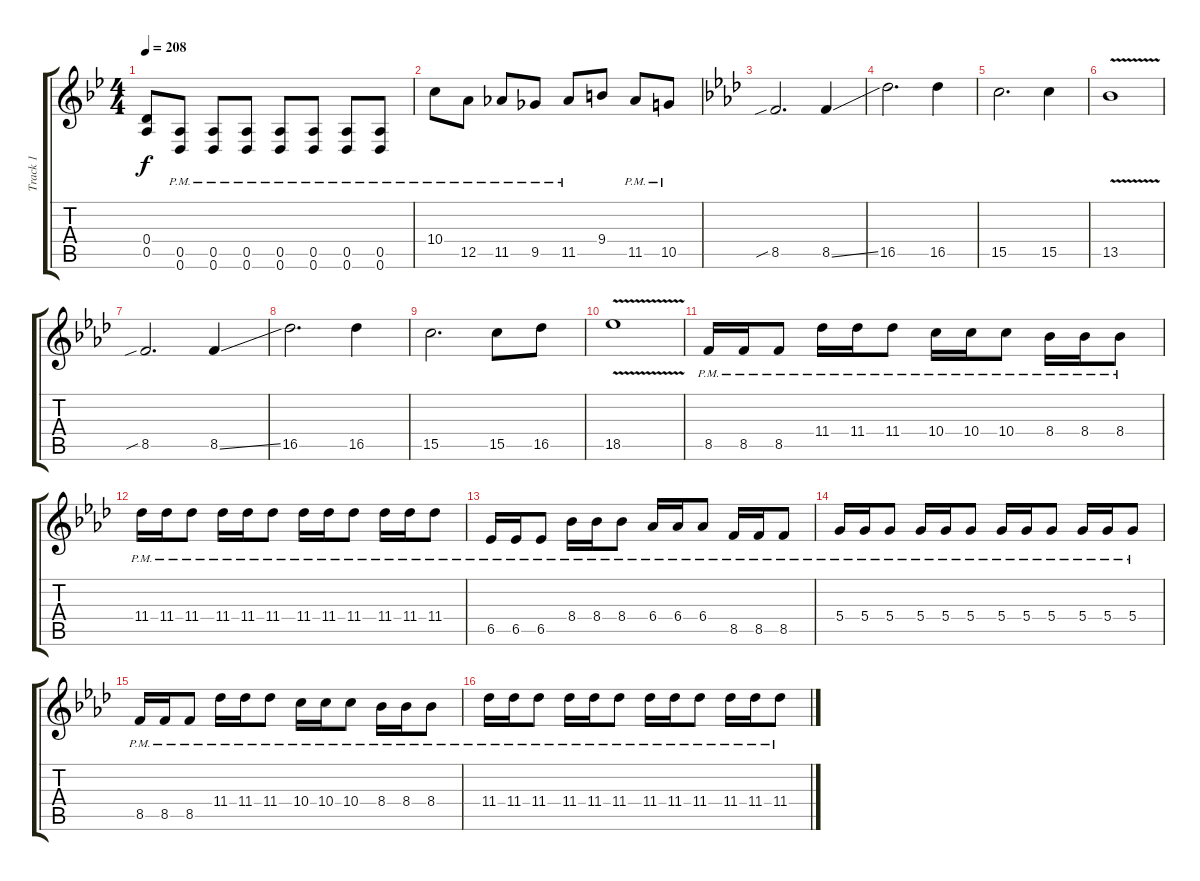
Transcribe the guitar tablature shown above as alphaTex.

\track ("Track 1" "Track 1") {instrument distortionguitar}
\staff {score tabs}
\tuning (E4 B3 G3 D3 A2 D2) {hide}
\ts (4 4)
\tempo 208
\clef g2
\ks bb
(0.4 0.5).8{dy f} (0.5{pm} 0.6{pm}).8 (0.5{pm} 0.6{pm}).8 (0.5{pm} 0.6{pm}).8 (0.5{pm} 0.6{pm}).8 (0.5{pm} 0.6{pm}).8 (0.5{pm} 0.6{pm}).8 (0.5{pm} 0.6{pm}).8 |
10.4{pm}.8 12.5{pm}.8 11.5{pm}.8 9.5{pm}.8 11.5{pm}.8 9.4.8 11.5{pm}.8 10.5{pm}.8 |
\ks ab
8.5{sib}.2{d} 8.5{ss}.4 |
16.5.2{d} 16.5.4 |
15.5.2{d} 15.5.4 |
13.5{v}.1 |
8.5{sib}.2{d} 8.5{ss}.4 |
16.5.2{d} 16.5.4 |
15.5.2{d} 15.5.8 16.5.8 |
18.5{v}.1 |
8.5{pm}.16 8.5{pm}.16 8.5{pm}.8 11.4{pm}.16 11.4{pm}.16 11.4{pm}.8 10.4{pm}.16 10.4{pm}.16 10.4{pm}.8 8.4{pm}.16 8.4{pm}.16 8.4{pm}.8 |
11.4{pm}.16 11.4{pm}.16 11.4{pm}.8 11.4{pm}.16 11.4{pm}.16 11.4{pm}.8 11.4{pm}.16 11.4{pm}.16 11.4{pm}.8 11.4{pm}.16 11.4{pm}.16 11.4{pm}.8 |
6.5{pm}.16 6.5{pm}.16 6.5{pm}.8 8.4{pm}.16 8.4{pm}.16 8.4{pm}.8 6.4{pm}.16 6.4{pm}.16 6.4{pm}.8 8.5{pm}.16 8.5{pm}.16 8.5{pm}.8 |
5.4{pm}.16 5.4{pm}.16 5.4{pm}.8 5.4{pm}.16 5.4{pm}.16 5.4{pm}.8 5.4{pm}.16 5.4{pm}.16 5.4{pm}.8 5.4{pm}.16 5.4{pm}.16 5.4{pm}.8 |
8.5{pm}.16 8.5{pm}.16 8.5{pm}.8 11.4{pm}.16 11.4{pm}.16 11.4{pm}.8 10.4{pm}.16 10.4{pm}.16 10.4{pm}.8 8.4{pm}.16 8.4{pm}.16 8.4{pm}.8 |
11.4{pm}.16 11.4{pm}.16 11.4{pm}.8 11.4{pm}.16 11.4{pm}.16 11.4{pm}.8 11.4{pm}.16 11.4{pm}.16 11.4{pm}.8 11.4{pm}.16 11.4{pm}.16 11.4{pm}.8
